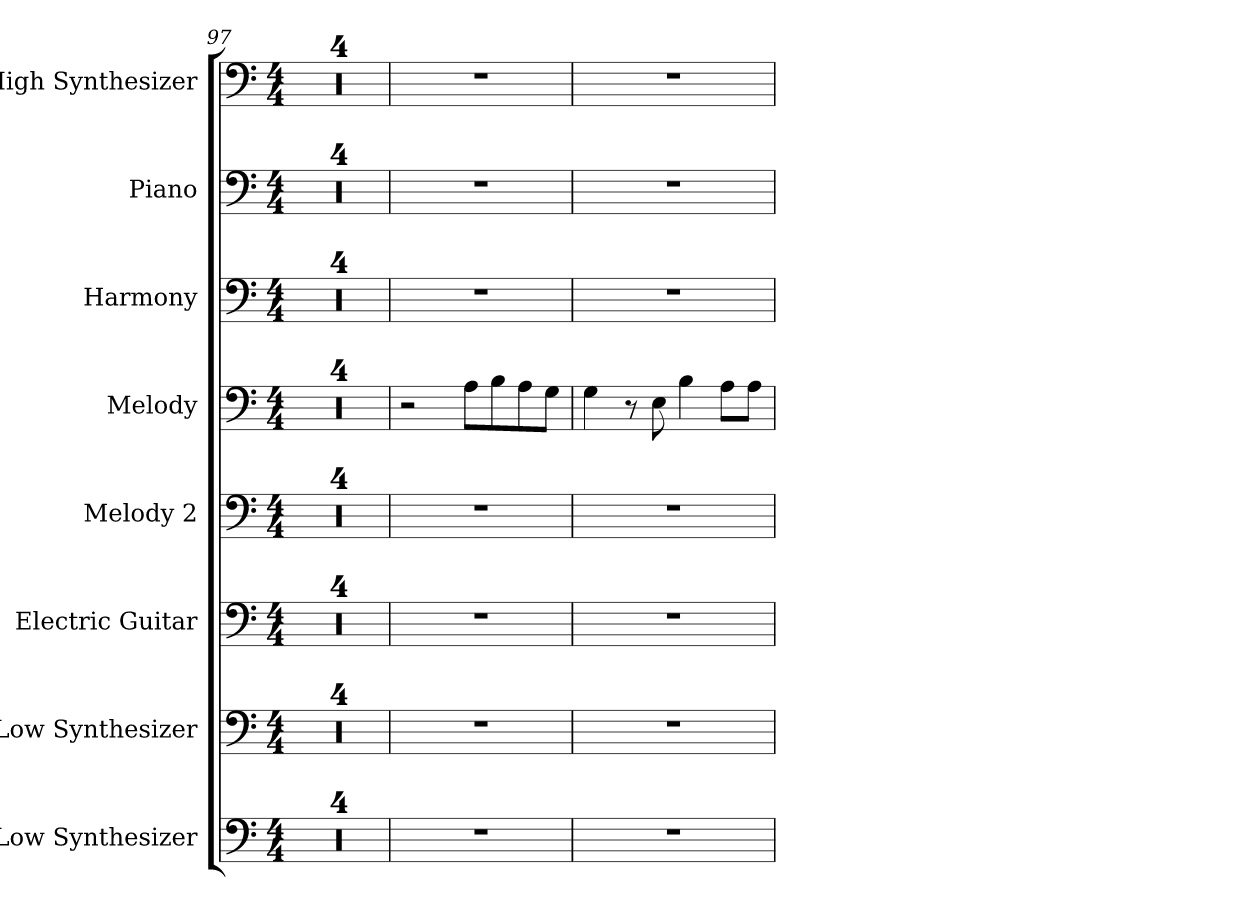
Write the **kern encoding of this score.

**kern	**kern	**kern	**kern	**kern	**kern	**kern	**kern
*part8	*part7	*part6	*part5	*part4	*part3	*part2	*part1
*staff8	*staff7	*staff6	*staff5	*staff4	*staff3	*staff2	*staff1
*I"Low Synthesizer	*I"Low Synthesizer	*I"Electric Guitar	*I"Melody 2	*I"Melody	*I"Harmony	*I"Piano	*I"High Synthesizer
*I'Low Synth.	*I'Low Synth.	*I'El. Guit.	*I'Mel. 2	*I'Mel.	*I'Har.	*I'Pno.	*I'Synth.
*clefF4	*clefF4	*clefF4	*clefF4	*clefF4	*clefF4	*clefF4	*clefF4
*k[]	*k[]	*k[]	*k[]	*k[]	*k[]	*k[]	*k[]
*M4/4	*M4/4	*M4/4	*M4/4	*M4/4	*M4/4	*M4/4	*M4/4
=97	=97	=97	=97	=97	=97	=97	=97
1r	1r	1r	1r	1r	1r	1r	1r
=98	=98	=98	=98	=98	=98	=98	=98
1r	1r	1r	1r	1r	1r	1r	1r
=99	=99	=99	=99	=99	=99	=99	=99
1r	1r	1r	1r	1r	1r	1r	1r
=100	=100	=100	=100	=100	=100	=100	=100
1r	1r	1r	1r	1r	1r	1r	1r
!!LO:LB:g=z
=101	=101	=101	=101	=101	=101	=101	=101
1r	1r	1r	1r	2r	1r	1r	1r
.	.	.	.	8A\L	.	.	.
.	.	.	.	8B\	.	.	.
.	.	.	.	8A\	.	.	.
.	.	.	.	8G\J	.	.	.
=102	=102	=102	=102	=102	=102	=102	=102
1r	1r	1r	1r	4G\	1r	1r	1r
.	.	.	.	8r	.	.	.
.	.	.	.	8E\	.	.	.
.	.	.	.	4B\	.	.	.
.	.	.	.	8A\L	.	.	.
.	.	.	.	8A\J	.	.	.
=	=	=	=	=	=	=	=
*-	*-	*-	*-	*-	*-	*-	*-
